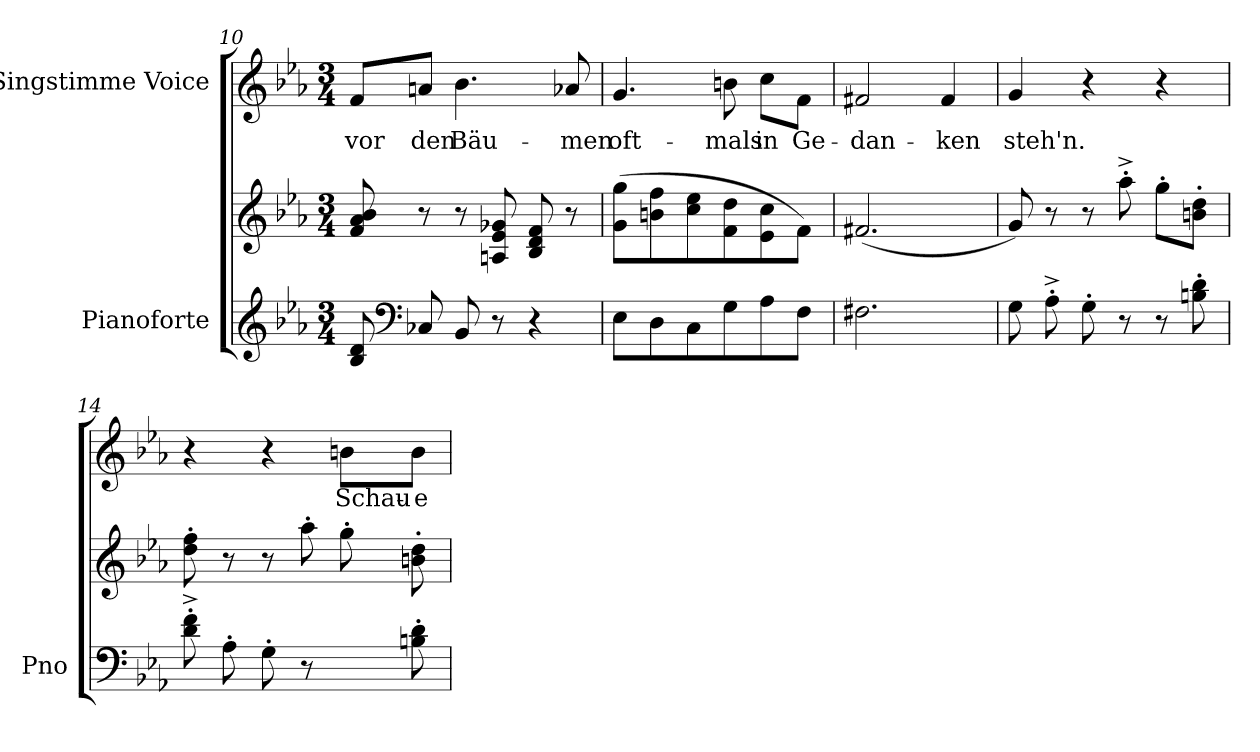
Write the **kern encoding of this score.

**kern	**kern	**kern	**text
*part2	*part2	*part1	*part1
*staff3	*staff2	*staff1	*staff1
*I"Pianoforte	*	*I"Singstimme Voice	*
*I'Pno	*	*	*
*clefG2	*clefG2	*clefG2	*
*k[b-e-a-]	*k[b-e-a-]	*k[b-e-a-]	*
*M3/4	*M3/4	*M3/4	*
=10	=10	=10	=10
!	!	!	!LO:LY:b
8B-/ 8d/	8f/ 8a-/ 8b-/	8f/L	vor
*clefF4	*	*	*
!	!	!	!LO:LY:b
8C-X/	8r	8an/J	den
!	!	!	!LO:LY:b
8BB-/	8r	4.b-\	Bäu-
8r	8An/ 8e-/ 8g-X/	.	.
4r	8B-/ 8d/ 8f/	.	.
!	!	!	!LO:LY:b
.	8r	8a-X/	-men
=11	=11	=11	=11
!	!	!	!LO:LY:b
8E-\L	(>8g\ 8gg\L	4.g/	oft-
8D\	8bn\ 8ff\	.	.
8C\	8cc\ 8ee-\	.	.
!	!	!	!LO:LY:b
8G\	8f\ 8dd\	8bn\	-mals
!	!	!	!LO:LY:b
8A-\	8e-\ 8cc\	8cc\L	in
!	!	!	!LO:LY:b
8F\J	8f\J)	8f\J	Ge-
=12	=12	=12	=12
!	!	!	!LO:LY:b
2.F#X\	(<2.f#X/	2f#X/	-dan-
!	!	!	!LO:LY:b
.	.	4f#/	-ken
!!LO:LB:g=z
=13	=13	=13	=13
!	!	!	!LO:LY:b
8G\	8g/)	4g/	steh'n.
8A-'^\	8r	.	.
8G'\	8r	4r	.
8r	8aa-'^\	.	.
8r	8gg'\L	4r	.
8Bn\' 8d\'	8bn\' 8dd\'J	.	.
!!LO:PB:g=z
=14	=14	=14	=14
8d\'^ 8f\'^	8dd\' 8ff\'	4r	.
8A-'\	8r	.	.
8G'\	8r	4r	.
8r	8aa-'\	.	.
!	!	!	!LO:LY:b
8rAAAyy	8gg'\	8bn\L	Schau-
!	!	!	!LO:LY:b
8Bn\' 8d\'	8bn\' 8dd\'	8b\J	-e
=	=	=	=
*-	*-	*-	*-
